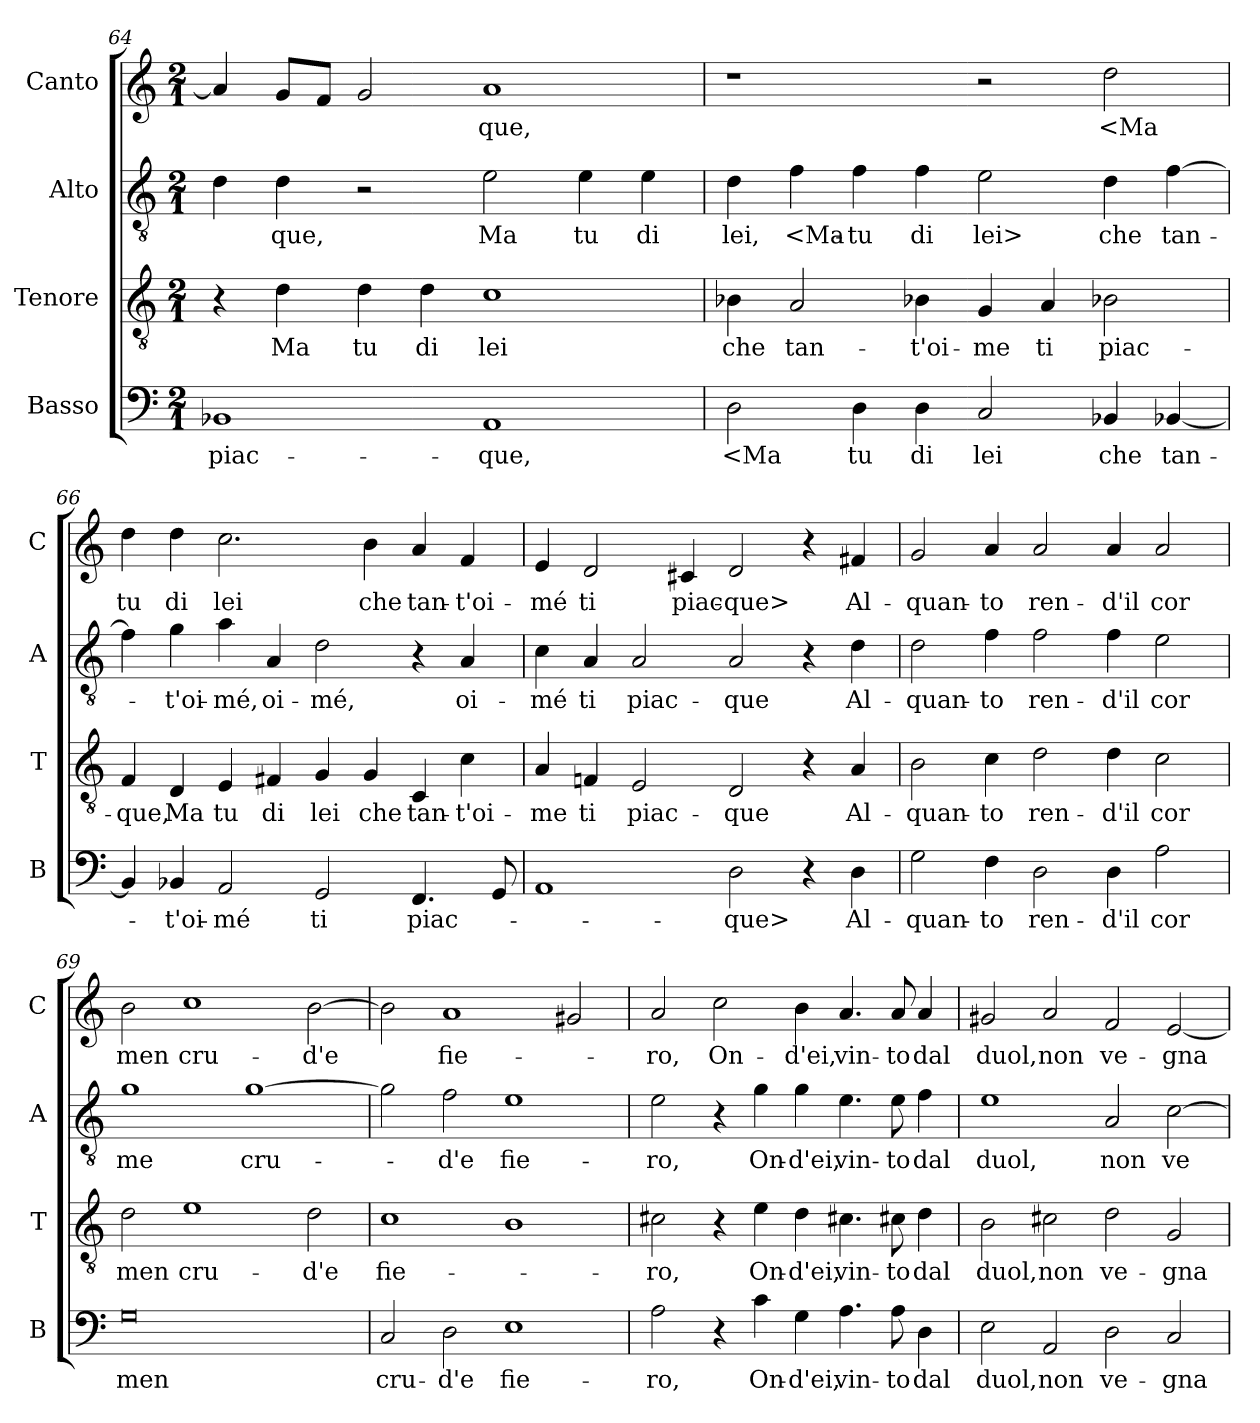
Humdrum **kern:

**kern	**text	**kern	**text	**kern	**text	**kern	**text
*part4	*part4	*part3	*part3	*part2	*part2	*part1	*part1
*staff4	*staff4	*staff3	*staff3	*staff2	*staff2	*staff1	*staff1
*I"Basso	*	*I"Tenore	*	*I"Alto	*	*I"Canto	*
*I'B	*	*I'T	*	*I'A	*	*I'C	*
*clefF4	*	*clefGv2	*	*clefGv2	*	*clefG2	*
*k[]	*	*k[]	*	*k[]	*	*k[]	*
*M2/1	*	*M2/1	*	*M2/1	*	*M2/1	*
=64	=64	=64	=64	=64	=64	=64	=64
1BB-X	piac-	4r	.	4d	.	4a]	.
.	.	4d	Ma	4d	-que,	8gL	.
.	.	.	.	.	.	8fJ	.
.	.	4d	tu	2r	.	2g	.
.	.	4d	di	.	.	.	.
1AA	-que,	1c	lei	2e	Ma	1a	-que,
.	.	.	.	4e	tu	.	.
.	.	.	.	4e	di	.	.
=65	=65	=65	=65	=65	=65	=65	=65
2D	<Ma	4B-X	che	4d	lei,	1r	.
.	.	2A	tan-	4f	<Ma-	.	.
4D	tu	.	.	4f	-tu	.	.
4D	di	4B-X	-t'oi-	4f	di	.	.
2C	lei	4G	-me	2e	lei>	2r	.
.	.	4A	ti	.	.	.	.
4BB-X	che	2B-X	piac-	4d	che	2dd	<Ma
[4BB-X	tan-	.	.	[4f	tan-	.	.
=66	=66	=66	=66	=66	=66	=66	=66
4BB-]	.	4F	-que,	4f]	.	4dd	tu
4BB-X	-t'oi-	4D	Ma	4g	-t'oi-	4dd	di
2AA	-mé	4E	tu	4a	-mé,	2.cc	lei
.	.	4F#X	di	4A	oi-	.	.
2GG	ti	4G	lei	2d	-mé,	.	.
.	.	4G	che	.	.	4b	che
4.FF	piac-	4C	tan-	4r	.	4a	tan-
.	.	4c	-t'oi-	4A	oi-	4f	-t'oi-
8GG	.	.	.	.	.	.	.
=67	=67	=67	=67	=67	=67	=67	=67
1AA	.	4A	-me	4c	-mé	4e	-mé
.	.	4Fn	ti	4A	ti	2d	ti
.	.	2E	piac-	2A	piac-	.	.
.	.	.	.	.	.	4c#X	piac-
2D	-que>	2D	-que	2A	-que	2d	-que>
4r	.	4r	.	4r	.	4r	.
4D	Al-	4A	Al-	4d	Al-	4f#X	Al-
=68	=68	=68	=68	=68	=68	=68	=68
2G	-quan-	2B	-quan-	2d	-quan-	2g	-quan-
4F	-to	4c	-to	4f	-to	4a	-to
2D	ren-	2d	ren-	2f	ren-	2a	ren-
4D	-d'il	4d	-d'il	4f	-d'il	4a	-d'il
2A	cor	2c	cor	2e	cor	2a	cor
=69	=69	=69	=69	=69	=69	=69	=69
0G	men	2d	men	1g	me	2b	men
.	.	1e	cru-	.	.	1cc	cru-
.	.	.	.	[1g	cru-	.	.
.	.	2d	-d'e	.	.	[2b	-d'e
=70	=70	=70	=70	=70	=70	=70	=70
2C	cru-	1c	fie-	2g]	.	2b]	.
2D	-d'e	.	.	2f	-d'e	1a	fie-
1E	fie-	1B	.	1e	fie-	.	.
.	.	.	.	.	.	2g#X	.
=71	=71	=71	=71	=71	=71	=71	=71
2A	-ro,	2c#X	-ro,	2e	-ro,	2a	-ro,
4r	.	4r	.	4r	.	2cc	On-
4c	On-	4e	On-	4g	On-	.	.
4G	-d'ei,	4d	-d'ei,	4g	-d'ei,	4b	-d'ei,
4.A	vin-	4.c#X	vin-	4.e	vin-	4.a	vin-
8A	-to	8c#X	-to	8e	-to	8a	-to
4D	dal	4d	dal	4f	dal	4a	dal
=72	=72	=72	=72	=72	=72	=72	=72
2E	duol,	2B	duol,	1e	duol,	2g#X	duol,
2AA	non	2c#X	non	.	.	2a	non
2D	ve-	2d	ve-	2A	non	2f	ve-
2C	-gna	2G	-gna	[2c	ve-	[2e	-gna
=	=	=	=	=	=	=	=
*-	*-	*-	*-	*-	*-	*-	*-
